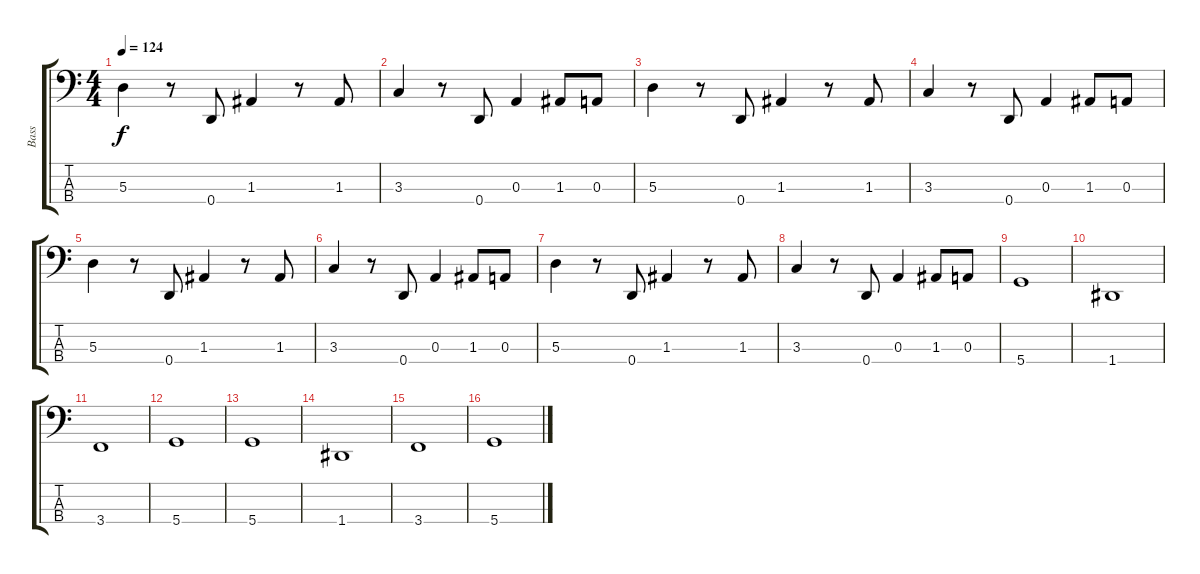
\track ("Bass" "Bass") {instrument electricbassfinger}
\staff {score tabs}
\tuning (G2 D2 A1 D1) {hide}
\ts (4 4)
\tempo 124
\clef f4
\ks c
5.3.4{dy f} r.8 0.4.8 1.3.4 r.8 1.3.8 |
3.3.4 r.8 0.4.8 0.3.4 1.3.8 0.3.8 |
5.3.4 r.8 0.4.8 1.3.4 r.8 1.3.8 |
3.3.4 r.8 0.4.8 0.3.4 1.3.8 0.3.8 |
5.3.4 r.8 0.4.8 1.3.4 r.8 1.3.8 |
3.3.4 r.8 0.4.8 0.3.4 1.3.8 0.3.8 |
5.3.4 r.8 0.4.8 1.3.4 r.8 1.3.8 |
3.3.4 r.8 0.4.8 0.3.4 1.3.8 0.3.8 |
5.4.1 |
1.4.1 |
3.4.1 |
5.4.1 |
5.4.1 |
1.4.1 |
3.4.1 |
5.4.1
